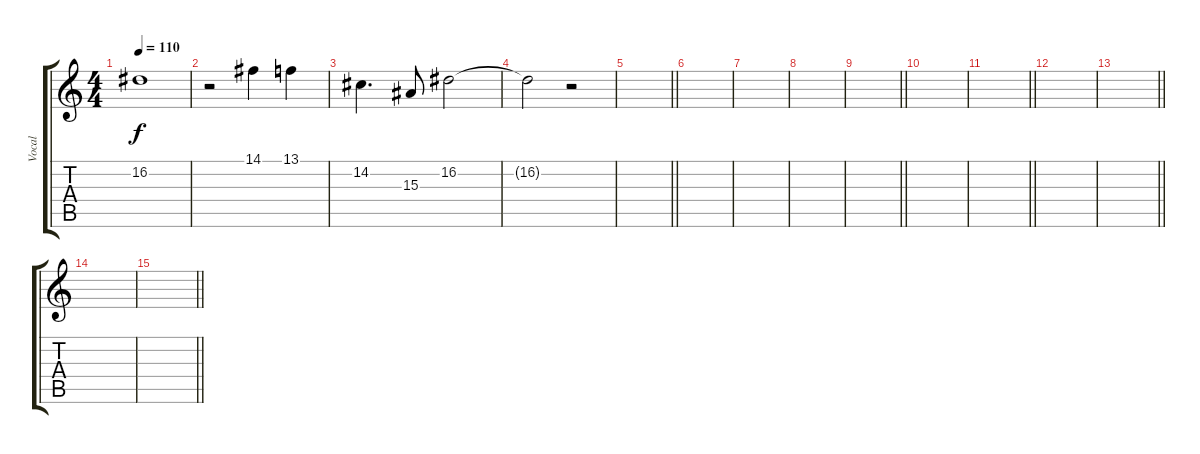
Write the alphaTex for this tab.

\track ("Vocal" "Vocal") {instrument synthvoice}
\staff {score tabs}
\tuning (E4 B3 G3 D3 A2 E2) {hide}
\ts (4 4)
\tempo 110
\clef g2
\ks c
16.2.1{dy f} |
r.2 14.1.4 13.1.4 |
14.2.4{d} 15.3.8 16.2.2 |
16.2{t}.2 r.2 |
\barLineRight lightlight
|
|
|
|
\barLineRight lightlight
|
|
\barLineRight lightlight
|
|
\barLineRight lightlight
|
|
\barLineRight lightlight
